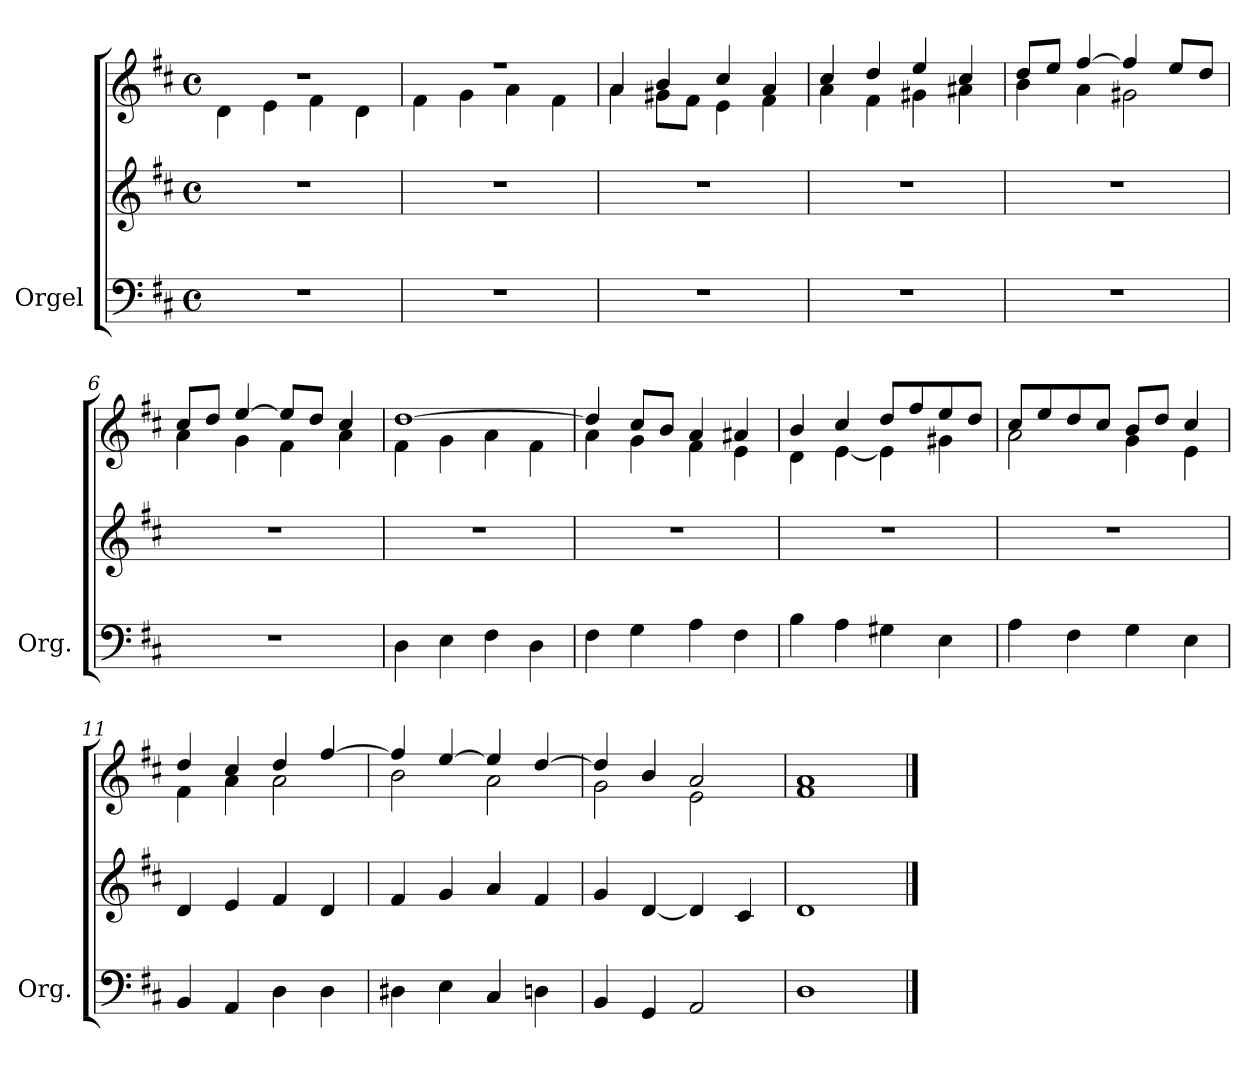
**kern	**kern	**kern
*part1	*part1	*part1
*staff3	*staff2	*staff1
*I"Orgel	*	*
*I'Org.	*	*
*clefF4	*clefG2	*clefG2
*k[f#c#]	*k[f#c#]	*k[f#c#]
*M4/4	*M4/4	*M4/4
*met(c)	*met(c)	*met(c)
=1	=1	=1
*	*	*^
1r	1r	1r	4d\
.	.	.	4e\
.	.	.	4f#\
.	.	.	4d\
=2	=2	=2	=2
1r	1r	1r	4f#\
.	.	.	4g\
.	.	.	4a\
.	.	.	4f#\
=3	=3	=3	=3
1r	1r	4a/	4a\
.	.	4b/	8g#X\L
.	.	.	8f#\J
.	.	4cc#/	4e\
.	.	4a/	4f#\
=4	=4	=4	=4
1r	1r	4cc#/	4a\
.	.	4dd/	4f#\
.	.	4ee/	4g#X\
.	.	4cc#/	4a#X\
=5	=5	=5	=5
1r	1r	8dd/L	4b\
.	.	8ee/J	.
.	.	[4ff#/	4a\
.	.	4ff#/]	2g#X\
.	.	8ee/L	.
.	.	8dd/J	.
=6	=6	=6	=6
1r	1r	8cc#/L	4a\
.	.	8dd/J	.
.	.	[4ee/	4g\
.	.	8ee/L]	4f#\
.	.	8dd/J	.
.	.	4cc#/	4a\
=7	=7	=7	=7
4D\	1r	[1dd	4f#\
4E\	.	.	4g\
4F#\	.	.	4a\
4D\	.	.	4f#\
=8	=8	=8	=8
4F#\	1r	4dd/]	4a\
4G\	.	8cc#/L	4g\
.	.	8b/J	.
4A\	.	4a/	4f#\
4F#\	.	4a#X/	4e\
!!LO:LB:g=z	!!
=9	=9	=9	=9
4B\	1r	4b/	4d\
4A\	.	4cc#/	[4e\
4G#X\	.	8dd/L	4e\]
.	.	8ff#/	.
4E\	.	8ee/	4g#X\
.	.	8dd/J	.
=10	=10	=10	=10
4A\	1r	8cc#/L	2a\
.	.	8ee/	.
4F#\	.	8dd/	.
.	.	8cc#/J	.
4G\	.	8b/L	4g\
.	.	8dd/J	.
4E\	.	4cc#/	4e\
=11	=11	=11	=11
4BB/	4d/	4dd/	4f#\
4AA/	4e/	4cc#/	4a\
4D\	4f#/	4dd/	2a\
4D\	4d/	[4ff#/	.
=12	=12	=12	=12
4D#X\	4f#/	4ff#/]	2b\
4E\	4g/	[4ee/	.
4C#/	4a/	4ee/]	2a\
4Dn\	4f#/	[4dd/	.
=13	=13	=13	=13
4BB/	4g/	4dd/]	2g\
4GG/	[4d/	4b/	.
2AA/	4d/]	2a/	2e\
.	4c#/	.	.
=14	=14	=14	=14
1D	1d	1a	1f#
*	*	*v	*v
==	==	==
*-	*-	*-
